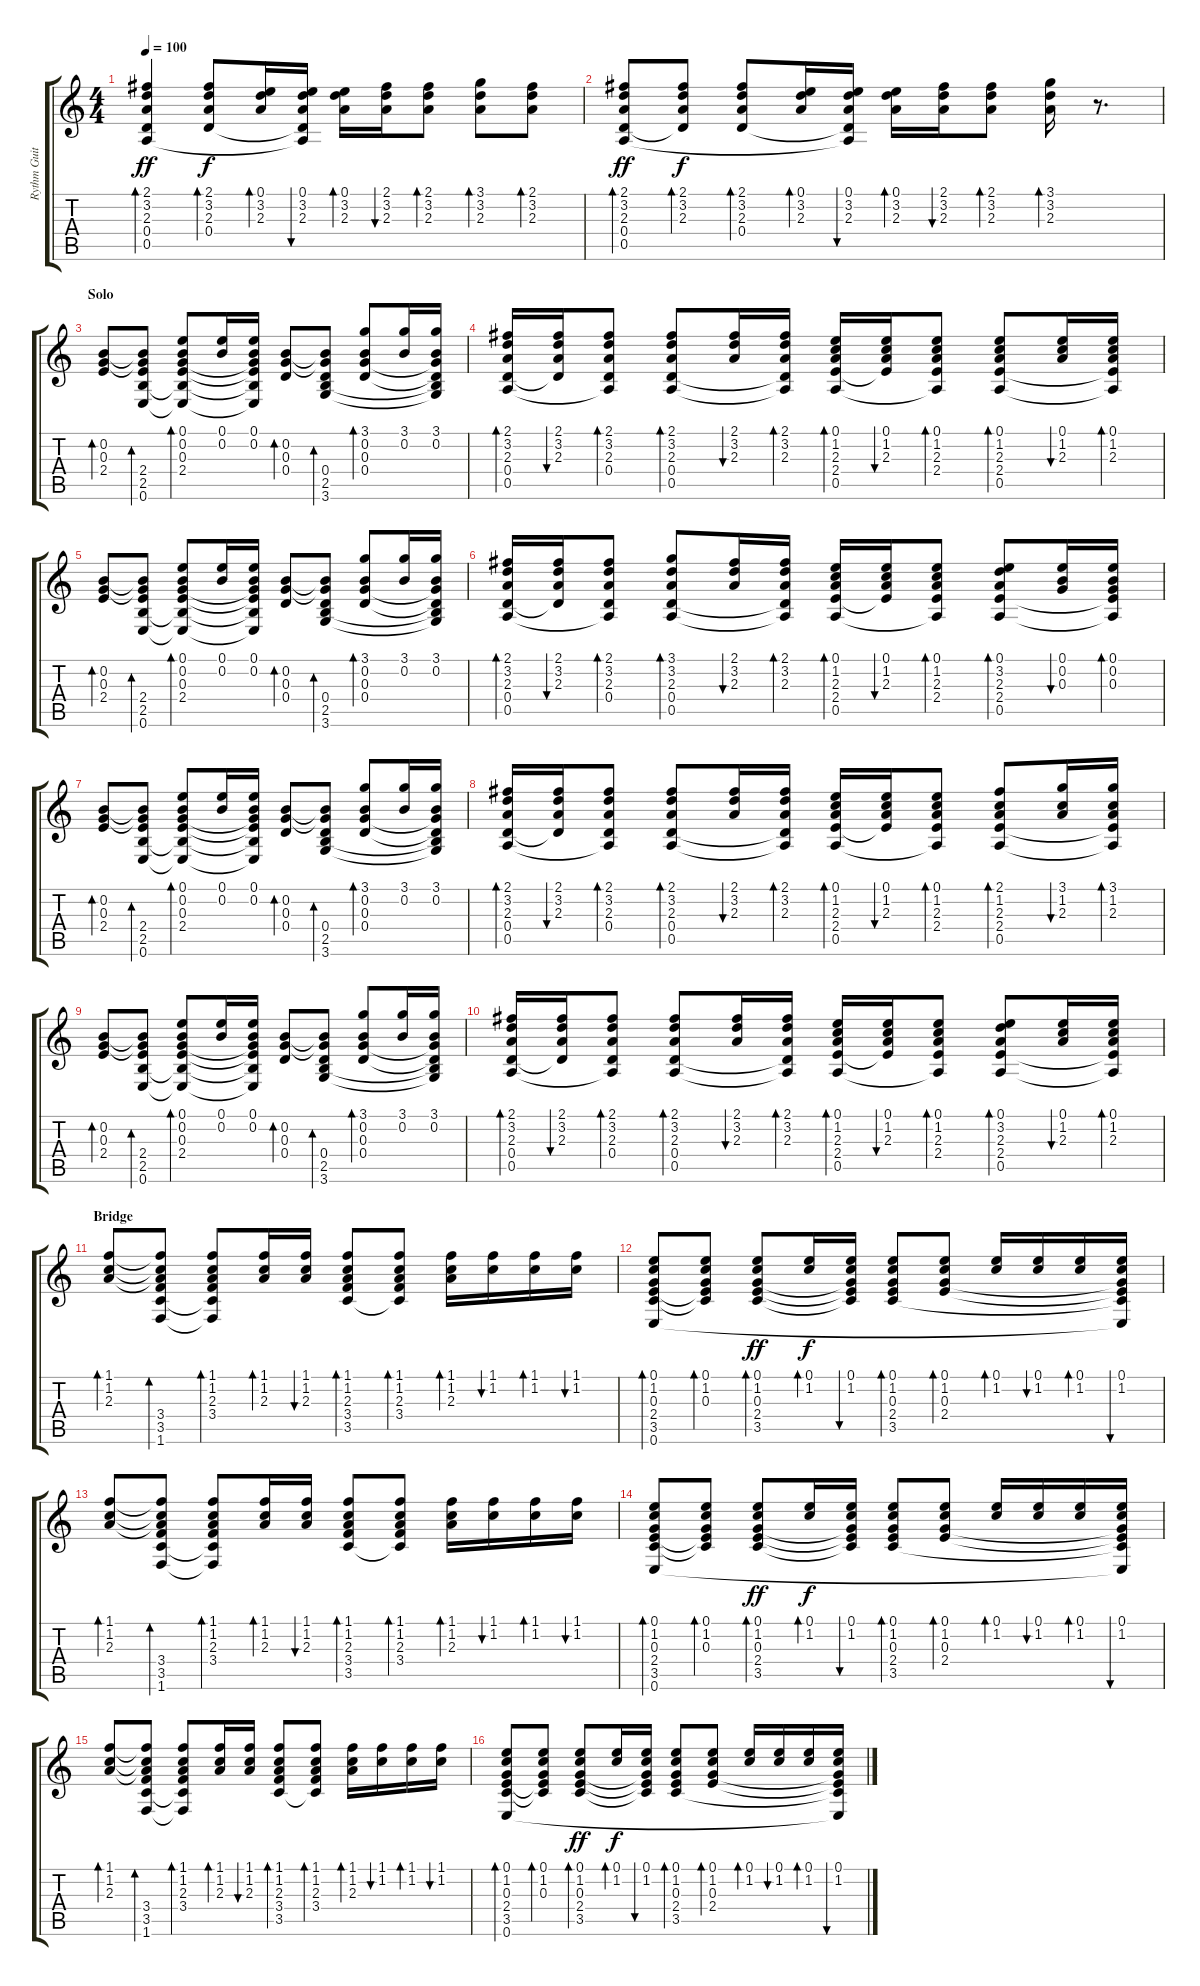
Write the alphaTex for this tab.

\track ("Rythm Guitar" "Rythm Guit") {instrument acousticguitarnylon}
\staff {score tabs}
\tuning (E4 B3 G3 D3 A2 E2) {hide}
\ts (4 4)
\tempo 100
\clef g2
\ks c
(2.1 3.2 2.3 0.4 0.5).4{bd 60 dy ff} (2.1 3.2 2.3 0.4).8{bd 30 dy f} (0.1 3.2 2.3).16{bd 30} (0.1 3.2 2.3 0.4{t} 0.5{t}).16{bu 30} (0.1 3.2 2.3).16{bd 30} (2.1 3.2 2.3).16{bu 30} (2.1 3.2 2.3).8{bd 30} (3.1 3.2 2.3).8{bd 30} (2.1 3.2 2.3).8{bd 30} |
(2.1 3.2 2.3 0.4 0.5).8{bd 30 dy ff} (2.1 3.2 2.3 0.4{t}).8{bd 30 dy f} (2.1 3.2 2.3 0.4).8{bd 30} (0.1 3.2 2.3).16{bd 30} (0.1 3.2 2.3 0.4{t} 0.5{t}).16{bu 30} (0.1 3.2 2.3).16{bd 30} (2.1 3.2 2.3).16{bu 30} (2.1 3.2 2.3).8{bd 30} (3.1 3.2 2.3).16{bd 30} r.8{d} |
\section ("" "Solo")
(0.2 0.3 2.4).8{bd 60} (0.2{t} 0.3{t} 2.4 2.5 0.6).8{bd 60} (0.1 0.2 0.3 2.4 2.5{t} 0.6{t}).8{bd 60} (0.1 0.2).16 (0.1 0.2 0.3{t} 2.4{t} 2.5{t} 0.6{t}).16 (0.2 0.3 0.4).8{bd 60} (0.2{t} 0.3{t} 0.4 2.5 3.6).8{bd 60} (3.1 0.2 0.3 0.4).8{bd 60} (3.1 0.2).16 (3.1 0.2 0.3{t} 0.4{t} 2.5{t} 3.6{t}).16 |
(2.1 3.2 2.3 0.4 0.5).16{bd 30} (2.1 3.2 2.3 0.4{t}).16{bu 30} (2.1 3.2 2.3 0.4 0.5{t}).8{bd 30} (2.1 3.2 2.3 0.4 0.5).8{bd 30} (2.1 3.2 2.3).16{bu 30} (2.1 3.2 2.3 0.4{t} 0.5{t}).16{bd 30} (0.1 1.2 2.3 2.4 0.5).16{bd 30} (0.1 1.2 2.3 2.4{t}).16{bu 30} (0.1 1.2 2.3 2.4 0.5{t}).8{bd 30} (0.1 1.2 2.3 2.4 0.5).8{bd 30} (0.1 1.2 2.3).16{bu 30} (0.1 1.2 2.3 2.4{t} 0.5{t}).16{bd 30} |
(0.2 0.3 2.4).8{bd 60} (0.2{t} 0.3{t} 2.4 2.5 0.6).8{bd 60} (0.1 0.2 0.3 2.4 2.5{t} 0.6{t}).8{bd 60} (0.1 0.2).16 (0.1 0.2 0.3{t} 2.4{t} 2.5{t} 0.6{t}).16 (0.2 0.3 0.4).8{bd 60} (0.2{t} 0.3{t} 0.4 2.5 3.6).8{bd 60} (3.1 0.2 0.3 0.4).8{bd 60} (3.1 0.2).16 (3.1 0.2 0.3{t} 0.4{t} 2.5{t} 3.6{t}).16 |
(2.1 3.2 2.3 0.4 0.5).16{bd 30} (2.1 3.2 2.3 0.4{t}).16{bu 30} (2.1 3.2 2.3 0.4 0.5{t}).8{bd 30} (3.1 3.2 2.3 0.4 0.5).8{bd 30} (2.1 3.2 2.3).16{bu 30} (2.1 3.2 2.3 0.4{t} 0.5{t}).16{bd 30} (0.1 1.2 2.3 2.4 0.5).16{bd 30} (0.1 1.2 2.3 2.4{t}).16{bu 30} (0.1 1.2 2.3 2.4 0.5{t}).8{bd 30} (0.1 3.2 2.3 2.4 0.5).8{bd 30} (0.1 0.2 0.3).16{bu 30} (0.1 0.2 0.3 2.4{t} 0.5{t}).16{bd 30} |
(0.2 0.3 2.4).8{bd 60} (0.2{t} 0.3{t} 2.4 2.5 0.6).8{bd 60} (0.1 0.2 0.3 2.4 2.5{t} 0.6{t}).8{bd 60} (0.1 0.2).16 (0.1 0.2 0.3{t} 2.4{t} 2.5{t} 0.6{t}).16 (0.2 0.3 0.4).8{bd 60} (0.2{t} 0.3{t} 0.4 2.5 3.6).8{bd 60} (3.1 0.2 0.3 0.4).8{bd 60} (3.1 0.2).16 (3.1 0.2 0.3{t} 0.4{t} 2.5{t} 3.6{t}).16 |
(2.1 3.2 2.3 0.4 0.5).16{bd 30} (2.1 3.2 2.3 0.4{t}).16{bu 30} (2.1 3.2 2.3 0.4 0.5{t}).8{bd 30} (2.1 3.2 2.3 0.4 0.5).8{bd 30} (2.1 3.2 2.3).16{bu 30} (2.1 3.2 2.3 0.4{t} 0.5{t}).16{bd 30} (0.1 1.2 2.3 2.4 0.5).16{bd 30} (0.1 1.2 2.3 2.4{t}).16{bu 30} (0.1 1.2 2.3 2.4 0.5{t}).8{bd 30} (2.1 1.2 2.3 2.4 0.5).8{bd 30} (3.1 1.2 2.3).16{bu 30} (3.1 1.2 2.3 2.4{t} 0.5{t}).16{bd 30} |
(0.2 0.3 2.4).8{bd 60} (0.2{t} 0.3{t} 2.4 2.5 0.6).8{bd 60} (0.1 0.2 0.3 2.4 2.5{t} 0.6{t}).8{bd 60} (0.1 0.2).16 (0.1 0.2 0.3{t} 2.4{t} 2.5{t} 0.6{t}).16 (0.2 0.3 0.4).8{bd 60} (0.2{t} 0.3{t} 0.4 2.5 3.6).8{bd 60} (3.1 0.2 0.3 0.4).8{bd 60} (3.1 0.2).16 (3.1 0.2 0.3{t} 0.4{t} 2.5{t} 3.6{t}).16 |
(2.1 3.2 2.3 0.4 0.5).16{bd 30} (2.1 3.2 2.3 0.4{t}).16{bu 30} (2.1 3.2 2.3 0.4 0.5{t}).8{bd 30} (2.1 3.2 2.3 0.4 0.5).8{bd 30} (2.1 3.2 2.3).16{bu 30} (2.1 3.2 2.3 0.4{t} 0.5{t}).16{bd 30} (0.1 1.2 2.3 2.4 0.5).16{bd 30} (0.1 1.2 2.3 2.4{t}).16{bu 30} (0.1 1.2 2.3 2.4 0.5{t}).8{bd 30} (0.1 3.2 2.3 2.4 0.5).8{bd 30} (0.1 1.2 2.3).16{bu 30} (0.1 1.2 2.3 2.4{t} 0.5{t}).16{bd 30} |
\section ("" "Bridge")
(1.1 1.2 2.3).8{bd 60} (1.1{t} 1.2{t} 2.3{t} 3.4 3.5 1.6).8{bd 60} (1.1 1.2 2.3 3.4 3.5{t} 1.6{t}).8{bd 60} (1.1 1.2 2.3).16{bd 60} (1.1 1.2 2.3).16{bu 60} (1.1 1.2 2.3 3.4 3.5).8{bd 60} (1.1 1.2 2.3 3.4 3.5{t}).8{bd 60} (1.1 1.2 2.3).16{bd 60} (1.1 1.2).16{bu 60} (1.1 1.2).16{bd 60} (1.1 1.2).16{bu 60} |
(0.1 1.2 0.3 2.4 3.5 0.6).8{bd 30} (0.1 1.2 0.3 2.4{t} 3.5{t}).8{bd 30} (0.1 1.2 0.3 2.4 3.5).8{bd 30 dy ff} (0.1 1.2).16{bd 30 dy f} (0.1 1.2 0.3{t} 2.4{t} 3.5{t}).16{bu 30} (0.1 1.2 0.3 2.4 3.5).8{bd 30} (0.1 1.2 0.3 2.4).8{bd 30} (0.1 1.2).16{bd 30} (0.1 1.2).16{bu 30} (0.1 1.2).16{bd 30} (0.1 1.2 0.3{t} 2.4{t} 3.5{t} 0.6{t}).16{bu 30} |
(1.1 1.2 2.3).8{bd 60} (1.1{t} 1.2{t} 2.3{t} 3.4 3.5 1.6).8{bd 60} (1.1 1.2 2.3 3.4 3.5{t} 1.6{t}).8{bd 60} (1.1 1.2 2.3).16{bd 60} (1.1 1.2 2.3).16{bu 60} (1.1 1.2 2.3 3.4 3.5).8{bd 60} (1.1 1.2 2.3 3.4 3.5{t}).8{bd 60} (1.1 1.2 2.3).16{bd 60} (1.1 1.2).16{bu 60} (1.1 1.2).16{bd 60} (1.1 1.2).16{bu 60} |
(0.1 1.2 0.3 2.4 3.5 0.6).8{bd 30} (0.1 1.2 0.3 2.4{t} 3.5{t}).8{bd 30} (0.1 1.2 0.3 2.4 3.5).8{bd 30 dy ff} (0.1 1.2).16{bd 30 dy f} (0.1 1.2 0.3{t} 2.4{t} 3.5{t}).16{bu 30} (0.1 1.2 0.3 2.4 3.5).8{bd 30} (0.1 1.2 0.3 2.4).8{bd 30} (0.1 1.2).16{bd 30} (0.1 1.2).16{bu 30} (0.1 1.2).16{bd 30} (0.1 1.2 0.3{t} 2.4{t} 3.5{t} 0.6{t}).16{bu 30} |
(1.1 1.2 2.3).8{bd 60} (1.1{t} 1.2{t} 2.3{t} 3.4 3.5 1.6).8{bd 60} (1.1 1.2 2.3 3.4 3.5{t} 1.6{t}).8{bd 60} (1.1 1.2 2.3).16{bd 60} (1.1 1.2 2.3).16{bu 60} (1.1 1.2 2.3 3.4 3.5).8{bd 60} (1.1 1.2 2.3 3.4 3.5{t}).8{bd 60} (1.1 1.2 2.3).16{bd 60} (1.1 1.2).16{bu 60} (1.1 1.2).16{bd 60} (1.1 1.2).16{bu 60} |
(0.1 1.2 0.3 2.4 3.5 0.6).8{bd 30} (0.1 1.2 0.3 2.4{t} 3.5{t}).8{bd 30} (0.1 1.2 0.3 2.4 3.5).8{bd 30 dy ff} (0.1 1.2).16{bd 30 dy f} (0.1 1.2 0.3{t} 2.4{t} 3.5{t}).16{bu 30} (0.1 1.2 0.3 2.4 3.5).8{bd 30} (0.1 1.2 0.3 2.4).8{bd 30} (0.1 1.2).16{bd 30} (0.1 1.2).16{bu 30} (0.1 1.2).16{bd 30} (0.1 1.2 0.3{t} 2.4{t} 3.5{t} 0.6{t}).16{bu 30}
